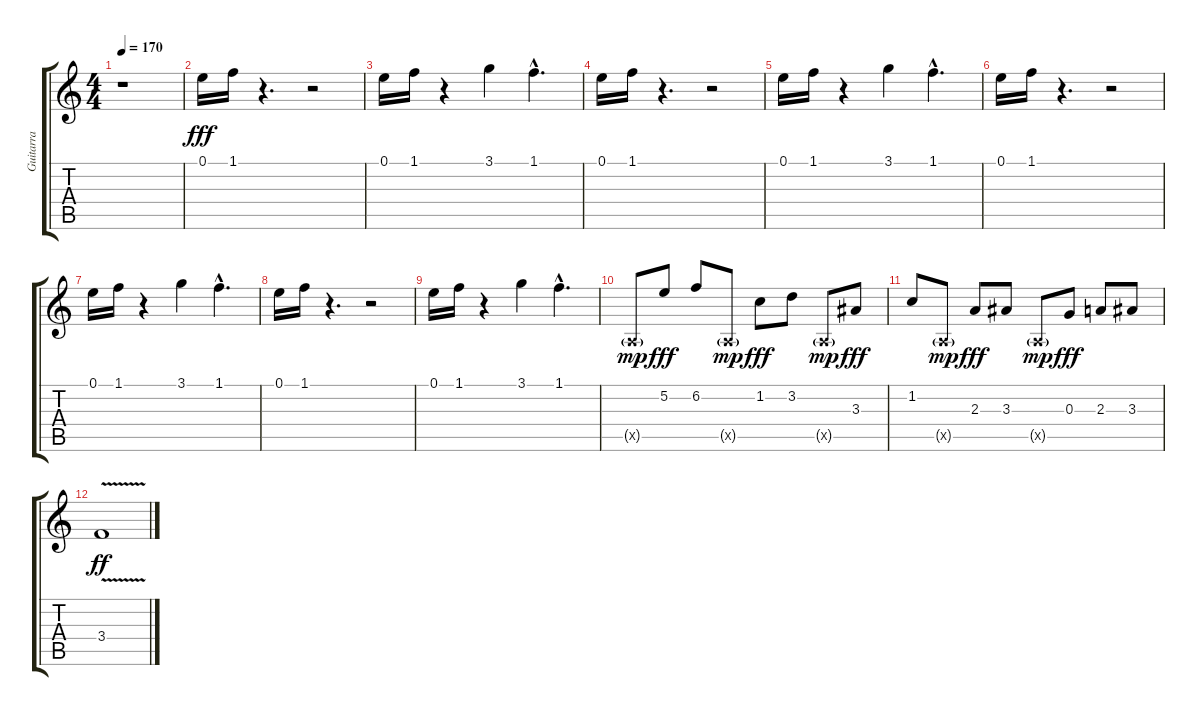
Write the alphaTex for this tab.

\track ("Guitarra" "Guitarra") {instrument distortionguitar}
\staff {score tabs}
\tuning (E4 B3 G3 D3 A2 E2) {hide}
\ts (4 4)
\tempo 170
\clef g2
\ks c
r.1{dy f} |
0.1.16{dy fff} 1.1.16 r.4{d} r.2 |
0.1.16 1.1.16 r.4 3.1.4 1.1{hac}.4{d} |
0.1.16 1.1.16 r.4{d} r.2 |
0.1.16 1.1.16 r.4 3.1.4 1.1{hac}.4{d} |
0.1.16 1.1.16 r.4{d} r.2 |
0.1.16 1.1.16 r.4 3.1.4 1.1{hac}.4{d} |
0.1.16 1.1.16 r.4{d} r.2 |
0.1.16 1.1.16 r.4 3.1.4 1.1{hac}.4{d} |
0.5{g x}.8{dy mp} 5.2.8{dy fff} 6.2.8 0.5{g x}.8{dy mp} 1.2.8{dy fff} 3.2.8 0.5{g x}.8{dy mp} 3.3.8{dy fff} |
1.2.8 0.5{g x}.8{dy mp} 2.3.8{dy fff} 3.3.8 0.5{g x}.8{dy mp} 0.3.8{dy fff} 2.3.8 3.3.8 |
3.4{v}.1{dy ff}
